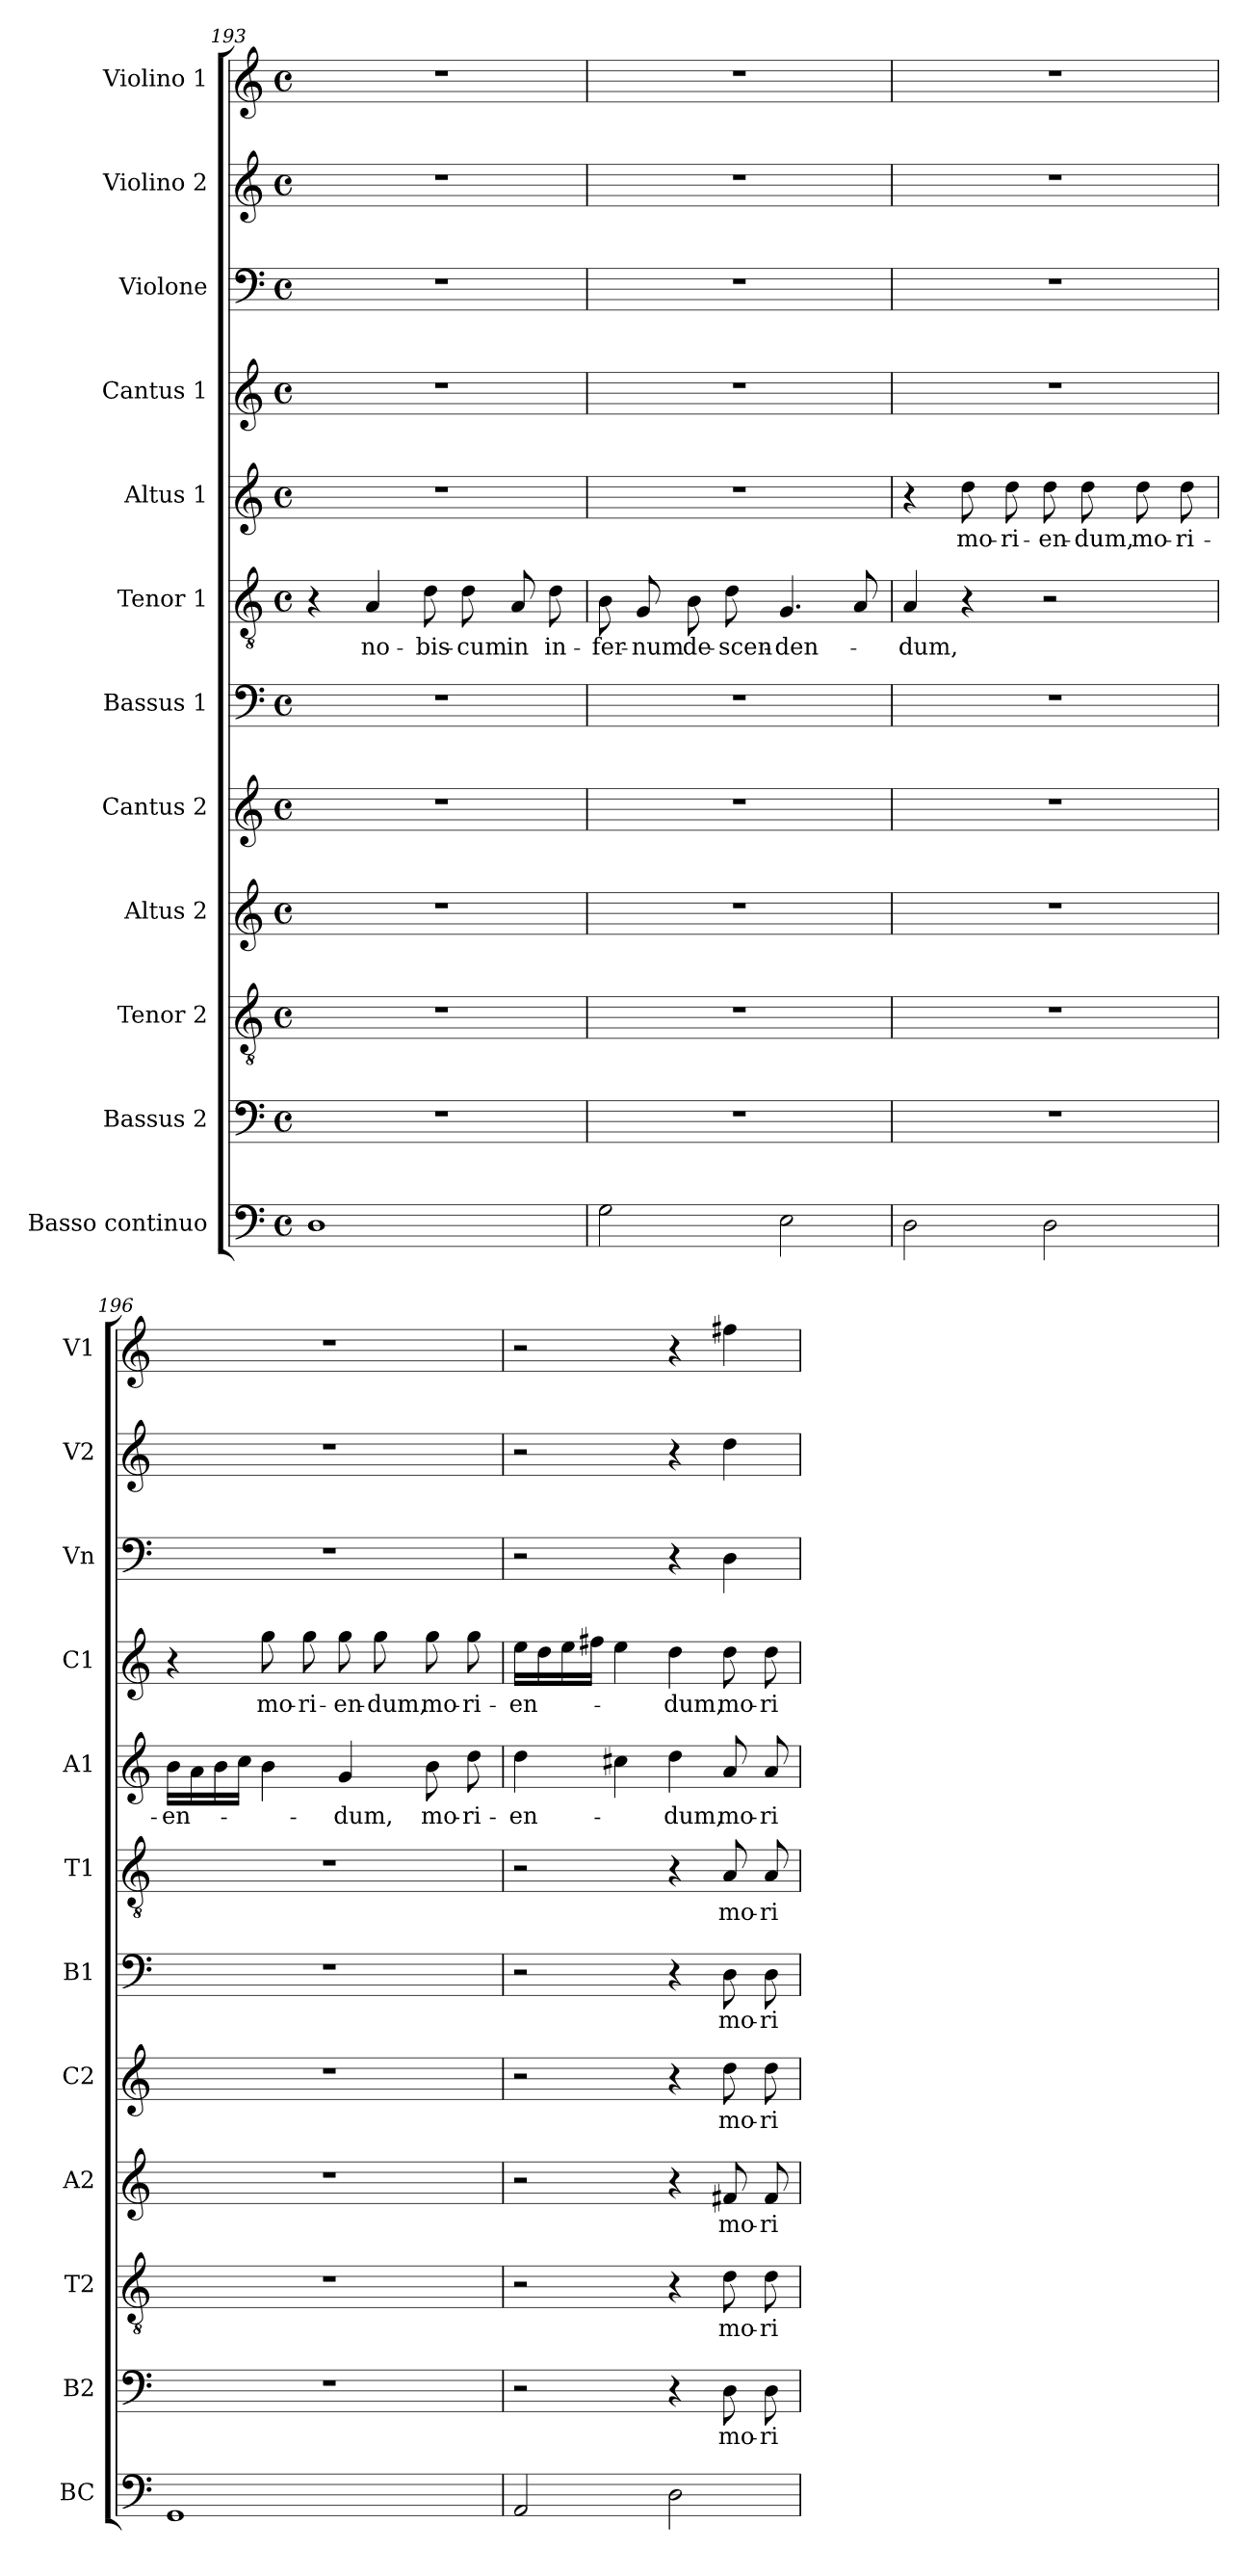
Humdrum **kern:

**kern	**kern	**text	**kern	**text	**kern	**text	**kern	**text	**kern	**text	**kern	**text	**kern	**text	**kern	**text	**kern	**kern	**kern
*part12	*part11	*part11	*part10	*part10	*part9	*part9	*part8	*part8	*part7	*part7	*part6	*part6	*part5	*part5	*part4	*part4	*part3	*part2	*part1
*staff12	*staff11	*staff11	*staff10	*staff10	*staff9	*staff9	*staff8	*staff8	*staff7	*staff7	*staff6	*staff6	*staff5	*staff5	*staff4	*staff4	*staff3	*staff2	*staff1
*I"Basso continuo	*I"Bassus 2	*	*I"Tenor 2	*	*I"Altus 2	*	*I"Cantus 2	*	*I"Bassus 1	*	*I"Tenor 1	*	*I"Altus 1	*	*I"Cantus 1	*	*I"Violone	*I"Violino 2	*I"Violino 1
*I'BC	*I'B2	*	*I'T2	*	*I'A2	*	*I'C2	*	*I'B1	*	*I'T1	*	*I'A1	*	*I'C1	*	*I'Vn	*I'V2	*I'V1
*clefF4	*clefF4	*	*clefGv2	*	*clefG2	*	*clefG2	*	*clefF4	*	*clefGv2	*	*clefG2	*	*clefG2	*	*clefF4	*clefG2	*clefG2
*ITrd7c12	*	*	*	*	*	*	*	*	*	*	*	*	*	*	*	*	*ITrd7c12	*	*
*k[]	*k[]	*	*k[]	*	*k[]	*	*k[]	*	*k[]	*	*k[]	*	*k[]	*	*k[]	*	*k[]	*k[]	*k[]
*C:	*C:	*	*C:	*	*C:	*	*C:	*	*C:	*	*C:	*	*C:	*	*C:	*	*C:	*C:	*C:
*M4/4	*M4/4	*	*M4/4	*	*M4/4	*	*M4/4	*	*M4/4	*	*M4/4	*	*M4/4	*	*M4/4	*	*M4/4	*M4/4	*M4/4
*met(c)	*met(c)	*	*met(c)	*	*met(c)	*	*met(c)	*	*met(c)	*	*met(c)	*	*met(c)	*	*met(c)	*	*met(c)	*met(c)	*met(c)
=193	=193	=193	=193	=193	=193	=193	=193	=193	=193	=193	=193	=193	=193	=193	=193	=193	=193	=193	=193
1DD	1r	.	1r	.	1r	.	1r	.	1r	.	4r	.	1r	.	1r	.	1r	1r	1r
!	!	!	!	!	!	!	!	!	!	!	!	!LO:LY:b	!	!	!	!	!	!	!
.	.	.	.	.	.	.	.	.	.	.	4A/	no-	.	.	.	.	.	.	.
!	!	!	!	!	!	!	!	!	!	!	!	!LO:LY:b	!	!	!	!	!	!	!
.	.	.	.	.	.	.	.	.	.	.	8d\	-bis-	.	.	.	.	.	.	.
!	!	!	!	!	!	!	!	!	!	!	!	!LO:LY:b	!	!	!	!	!	!	!
.	.	.	.	.	.	.	.	.	.	.	8d\	-cum	.	.	.	.	.	.	.
!	!	!	!	!	!	!	!	!	!	!	!	!LO:LY:b	!	!	!	!	!	!	!
.	.	.	.	.	.	.	.	.	.	.	8A/	in	.	.	.	.	.	.	.
!	!	!	!	!	!	!	!	!	!	!	!	!LO:LY:b	!	!	!	!	!	!	!
.	.	.	.	.	.	.	.	.	.	.	8d\	in-	.	.	.	.	.	.	.
=194	=194	=194	=194	=194	=194	=194	=194	=194	=194	=194	=194	=194	=194	=194	=194	=194	=194	=194	=194
!	!	!	!	!	!	!	!	!	!	!	!	!LO:LY:b	!	!	!	!	!	!	!
2GG\	1r	.	1r	.	1r	.	1r	.	1r	.	8B\	-fer-	1r	.	1r	.	1r	1r	1r
!	!	!	!	!	!	!	!	!	!	!	!	!LO:LY:b	!	!	!	!	!	!	!
.	.	.	.	.	.	.	.	.	.	.	8G/	-num	.	.	.	.	.	.	.
!	!	!	!	!	!	!	!	!	!	!	!	!LO:LY:b	!	!	!	!	!	!	!
.	.	.	.	.	.	.	.	.	.	.	8B\	de-	.	.	.	.	.	.	.
!	!	!	!	!	!	!	!	!	!	!	!	!LO:LY:b	!	!	!	!	!	!	!
.	.	.	.	.	.	.	.	.	.	.	8d\	-scen-	.	.	.	.	.	.	.
!	!	!	!	!	!	!	!	!	!	!	!	!LO:LY:b	!	!	!	!	!	!	!
2EE\	.	.	.	.	.	.	.	.	.	.	4.G/	-den-	.	.	.	.	.	.	.
.	.	.	.	.	.	.	.	.	.	.	8A/	.	.	.	.	.	.	.	.
!!LO:PB:g=z
=195	=195	=195	=195	=195	=195	=195	=195	=195	=195	=195	=195	=195	=195	=195	=195	=195	=195	=195	=195
!	!	!	!	!	!	!	!	!	!	!	!	!LO:LY:b	!	!	!	!	!	!	!
2DD\	1r	.	1r	.	1r	.	1r	.	1r	.	4A/	-dum,	4r	.	1r	.	1r	1r	1r
!	!	!	!	!	!	!	!	!	!	!	!	!	!	!LO:LY:b	!	!	!	!	!
.	.	.	.	.	.	.	.	.	.	.	4r	.	8dd\	mo-	.	.	.	.	.
!	!	!	!	!	!	!	!	!	!	!	!	!	!	!LO:LY:b	!	!	!	!	!
.	.	.	.	.	.	.	.	.	.	.	.	.	8dd\	-ri-	.	.	.	.	.
!	!	!	!	!	!	!	!	!	!	!	!	!	!	!LO:LY:b	!	!	!	!	!
2DD\	.	.	.	.	.	.	.	.	.	.	2r	.	8dd\	-en-	.	.	.	.	.
!	!	!	!	!	!	!	!	!	!	!	!	!	!	!LO:LY:b	!	!	!	!	!
.	.	.	.	.	.	.	.	.	.	.	.	.	8dd\	-dum,	.	.	.	.	.
!	!	!	!	!	!	!	!	!	!	!	!	!	!	!LO:LY:b	!	!	!	!	!
.	.	.	.	.	.	.	.	.	.	.	.	.	8dd\	mo-	.	.	.	.	.
!	!	!	!	!	!	!	!	!	!	!	!	!	!	!LO:LY:b	!	!	!	!	!
.	.	.	.	.	.	.	.	.	.	.	.	.	8dd\	-ri-	.	.	.	.	.
=196	=196	=196	=196	=196	=196	=196	=196	=196	=196	=196	=196	=196	=196	=196	=196	=196	=196	=196	=196
!	!	!	!	!	!	!	!	!	!	!	!	!	!	!LO:LY:b	!	!	!	!	!
1GGG	1r	.	1r	.	1r	.	1r	.	1r	.	1r	.	16b\LL	-en-	4r	.	1r	1r	1r
.	.	.	.	.	.	.	.	.	.	.	.	.	16a\	.	.	.	.	.	.
.	.	.	.	.	.	.	.	.	.	.	.	.	16b\	.	.	.	.	.	.
.	.	.	.	.	.	.	.	.	.	.	.	.	16cc\JJ	.	.	.	.	.	.
!	!	!	!	!	!	!	!	!	!	!	!	!	!	!	!	!LO:LY:b	!	!	!
.	.	.	.	.	.	.	.	.	.	.	.	.	4b\	.	8gg\	mo-	.	.	.
!	!	!	!	!	!	!	!	!	!	!	!	!	!	!	!	!LO:LY:b	!	!	!
.	.	.	.	.	.	.	.	.	.	.	.	.	.	.	8gg\	-ri-	.	.	.
!	!	!	!	!	!	!	!	!	!	!	!	!	!	!LO:LY:b	!	!LO:LY:b	!	!	!
.	.	.	.	.	.	.	.	.	.	.	.	.	4g/	-dum,	8gg\	-en-	.	.	.
!	!	!	!	!	!	!	!	!	!	!	!	!	!	!	!	!LO:LY:b	!	!	!
.	.	.	.	.	.	.	.	.	.	.	.	.	.	.	8gg\	-dum,	.	.	.
!	!	!	!	!	!	!	!	!	!	!	!	!	!	!LO:LY:b	!	!LO:LY:b	!	!	!
.	.	.	.	.	.	.	.	.	.	.	.	.	8b\	mo-	8gg\	mo-	.	.	.
!	!	!	!	!	!	!	!	!	!	!	!	!	!	!LO:LY:b	!	!LO:LY:b	!	!	!
.	.	.	.	.	.	.	.	.	.	.	.	.	8dd\	-ri-	8gg\	-ri-	.	.	.
=197	=197	=197	=197	=197	=197	=197	=197	=197	=197	=197	=197	=197	=197	=197	=197	=197	=197	=197	=197
!	!	!	!	!	!	!	!	!	!	!	!	!	!	!LO:LY:b	!	!LO:LY:b	!	!	!
2AAA/	2r	.	2r	.	2r	.	2r	.	2r	.	2r	.	4dd\	-en-	16ee\LL	-en-	2r	2r	2r
.	.	.	.	.	.	.	.	.	.	.	.	.	.	.	16dd\	.	.	.	.
.	.	.	.	.	.	.	.	.	.	.	.	.	.	.	16ee\	.	.	.	.
.	.	.	.	.	.	.	.	.	.	.	.	.	.	.	16ff#X\JJ	.	.	.	.
.	.	.	.	.	.	.	.	.	.	.	.	.	4cc#X\	.	4ee\	.	.	.	.
!	!	!	!	!	!	!	!	!	!	!	!	!	!	!LO:LY:b	!	!LO:LY:b	!	!	!
2DD\	4r	.	4r	.	4r	.	4r	.	4r	.	4r	.	4dd\	-dum,	4dd\	-dum,	4r	4r	4r
!	!	!LO:LY:b	!	!LO:LY:b	!	!LO:LY:b	!	!LO:LY:b	!	!LO:LY:b	!	!LO:LY:b	!	!LO:LY:b	!	!LO:LY:b	!	!	!
.	8D\	mo-	8d\	mo-	8f#X/	mo-	8dd\	mo-	8D\	mo-	8A/	mo-	8a/	mo-	8dd\	mo-	4DD\	4dd\	4ff#X\
!	!	!LO:LY:b	!	!LO:LY:b	!	!LO:LY:b	!	!LO:LY:b	!	!LO:LY:b	!	!LO:LY:b	!	!LO:LY:b	!	!LO:LY:b	!	!	!
.	8D\	-ri-	8d\	-ri-	8f#/	-ri-	8dd\	-ri-	8D\	-ri-	8A/	-ri-	8a/	-ri-	8dd\	-ri-	.	.	.
=	=	=	=	=	=	=	=	=	=	=	=	=	=	=	=	=	=	=	=
*-	*-	*-	*-	*-	*-	*-	*-	*-	*-	*-	*-	*-	*-	*-	*-	*-	*-	*-	*-
